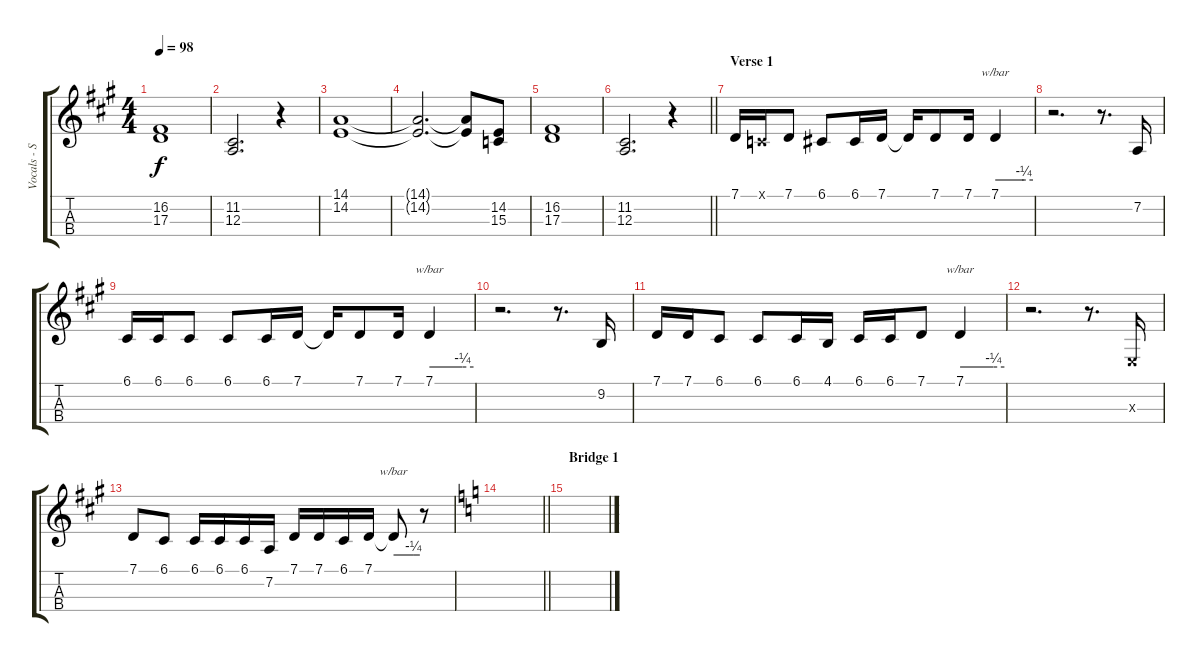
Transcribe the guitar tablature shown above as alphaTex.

\track ("Vocals - Steven Tyler" "Vocals - S") {instrument synthvoice}
\staff {score tabs}
\tuning (G3 D3 A2 E2) {hide}
\ts (4 4)
\tempo 98
\clef g2
\ks a
(16.2 17.3).1{dy f} |
(11.2 12.3).2{d} r.4 |
(14.1 14.2).1 |
(14.1{t} 14.2{t}).2{d} (14.1{t} 14.2{t}).8 (14.2 15.3).8 |
(16.2 17.3).1 |
\barLineRight lightlight
(11.2 12.3).2{d} r.4 |
\section ("" "Verse 1")
7.1.16 5.1{x}.16 7.1.8 6.1.8 6.1.16 7.1.16 7.1{t}.16 7.1.8 7.1.16 7.1.4{tbe (custom default 0 0 45 -1 60 -1)} |
r.2{d} r.8{d} 7.2.16 |
6.1.16 6.1.16 6.1.8 6.1.8 6.1.16 7.1.16 7.1{t}.16 7.1.8 7.1.16 7.1.4{tbe (custom default 0 0 45 -1 60 -1)} |
r.2{d} r.8{d} 9.2.16 |
7.1.16 7.1.16 6.1.8 6.1.8 6.1.16 4.1.16 6.1.16 6.1.16 7.1.8 7.1.4{tbe (custom default 0 0 45 -1 60 -1)} |
r.2{d} r.8{d} 7.3{x}.16 |
7.1.8 6.1.8 6.1.16 6.1.16 6.1.16 7.2.16 7.1.16 7.1.16 6.1.16 7.1.16 7.1{t}.8{tbe (custom default 0 0 45 -1 60 -1)} r.8 |
\barLineRight lightlight
\ks c
|
\section ("" "Bridge 1")
